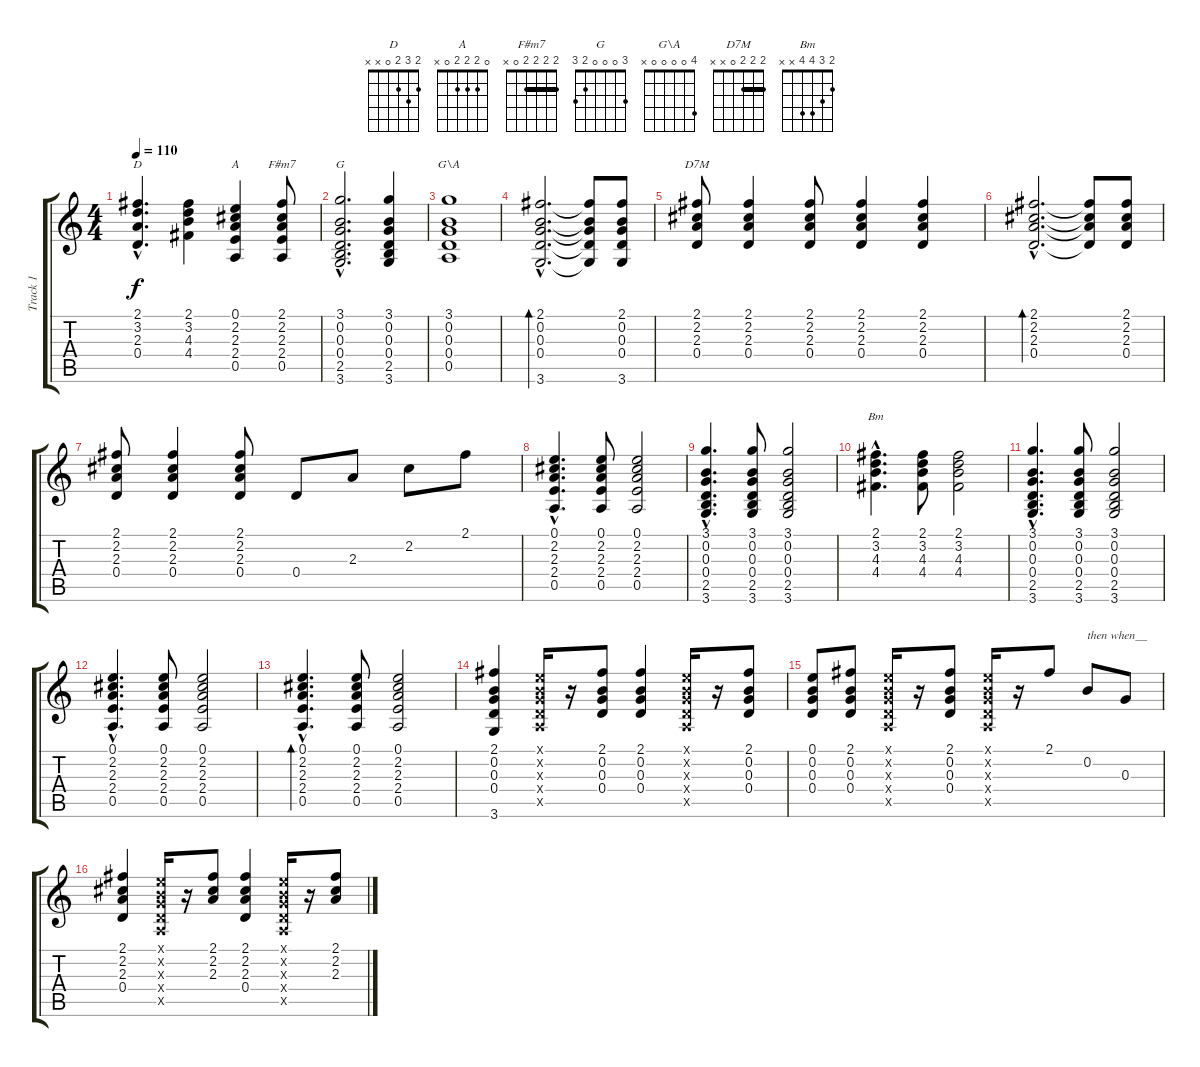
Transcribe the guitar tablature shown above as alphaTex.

\track ("Track 1" "Track 1") {instrument acousticguitarsteel}
\staff {score tabs}
\tuning (E4 B3 G3 D3 A2 E2) {hide}
\chord ("D" 2 3 2 0 x x)
\chord ("A" 0 2 2 2 0 x)
\chord ("F#m7" 2 2 2 2 0 x) {barre 2}
\chord ("G" 3 0 0 0 2 3)
\chord ("G\\A" 4 0 0 0 0 x)
\chord ("D7M" 2 2 2 0 x x) {barre 2}
\chord ("Bm" 2 3 4 4 x x)
\ts (4 4)
\tempo 110
\clef g2
\ks c
(2.1{hac} 3.2{hac} 2.3{hac} 0.4{hac}).4{d ch "D" dy f} (2.1 3.2 4.3 4.4).4 (0.1 2.2 2.3 2.4 0.5).4{ch "A"} (2.1 2.2 2.3 2.4 0.5).8{ch "F#m7"} |
(3.1{hac} 0.2{hac} 0.3{hac} 0.4{hac} 2.5{hac} 3.6{hac}).2{d ch "G"} (3.1 0.2 0.3 0.4 2.5 3.6).4 |
(3.1 0.2 0.3 0.4 0.5).1{ch "G\\A"} |
(2.1{hac} 0.2{hac} 0.3{hac} 0.4{hac} 3.6{hac}).2{d bd 480} (2.1{t} 0.2{t} 0.3{t} 0.4{t} 3.6{t}).8 (2.1 0.2 0.3 0.4 3.6).8 |
(2.1 2.2 2.3 0.4).8{ch "D7M"} (2.1 2.2 2.3 0.4).4 (2.1 2.2 2.3 0.4).8 (2.1 2.2 2.3 0.4).4 (2.1 2.2 2.3 0.4).4 |
(2.1{hac} 2.2{hac} 2.3{hac} 0.4{hac}).2{d bd 480} (2.1{t} 2.2{t} 2.3{t} 0.4{t}).8 (2.1 2.2 2.3 0.4).8 |
(2.1 2.2 2.3 0.4).8 (2.1 2.2 2.3 0.4).4 (2.1 2.2 2.3 0.4).8 0.4.8 2.3.8 2.2.8 2.1.8 |
(0.1{hac} 2.2{hac} 2.3{hac} 2.4{hac} 0.5{hac}).4{d} (0.1 2.2 2.3 2.4 0.5).8 (0.1 2.2 2.3 2.4 0.5).2 |
(3.1{hac} 0.2{hac} 0.3{hac} 0.4{hac} 2.5{hac} 3.6{hac}).4{d} (3.1 0.2 0.3 0.4 2.5 3.6).8 (3.1 0.2 0.3 0.4 2.5 3.6).2 |
(2.1{hac} 3.2{hac} 4.3{hac} 4.4{hac}).4{d ch "Bm"} (2.1 3.2 4.3 4.4).8 (2.1 3.2 4.3 4.4).2 |
(3.1{hac} 0.2{hac} 0.3{hac} 0.4{hac} 2.5{hac} 3.6{hac}).4{d} (3.1 0.2 0.3 0.4 2.5 3.6).8 (3.1 0.2 0.3 0.4 2.5 3.6).2 |
(0.1{hac} 2.2{hac} 2.3{hac} 2.4{hac} 0.5{hac}).4{d} (0.1 2.2 2.3 2.4 0.5).8 (0.1 2.2 2.3 2.4 0.5).2 |
(0.1{hac} 2.2{hac} 2.3{hac} 2.4{hac} 0.5{hac}).4{d bd 480} (0.1 2.2 2.3 2.4 0.5).8 (0.1 2.2 2.3 2.4 0.5).2 |
(2.1 0.2 0.3 0.4 3.6).4 (0.1{x} 0.2{x} 0.3{x} 0.4{x} 0.5{x}).16 r.16 (2.1 0.2 0.3 0.4).8 (2.1 0.2 0.3 0.4).4 (0.1{x} 0.2{x} 0.3{x} 0.4{x} 0.5{x}).16 r.16 (2.1 0.2 0.3 0.4).8 |
(0.1 0.2 0.3 0.4).8 (2.1 0.2 0.3 0.4).8 (0.1{x} 0.2{x} 0.3{x} 0.4{x} 0.5{x}).16 r.16 (2.1 0.2 0.3 0.4).8 (0.1{x} 0.2{x} 0.3{x} 0.4{x} 0.5{x}).16 r.16 2.1.8 0.2.8{txt "then when__"} 0.3.8 |
(2.1 2.2 2.3 0.4).4 (0.1{x} 0.2{x} 0.3{x} 0.4{x} 0.5{x}).16 r.16 (2.1 2.2 2.3).8 (2.1 2.2 2.3 0.4).4 (0.1{x} 0.2{x} 0.3{x} 0.4{x} 0.5{x}).16 r.16 (2.1 2.2 2.3).8
